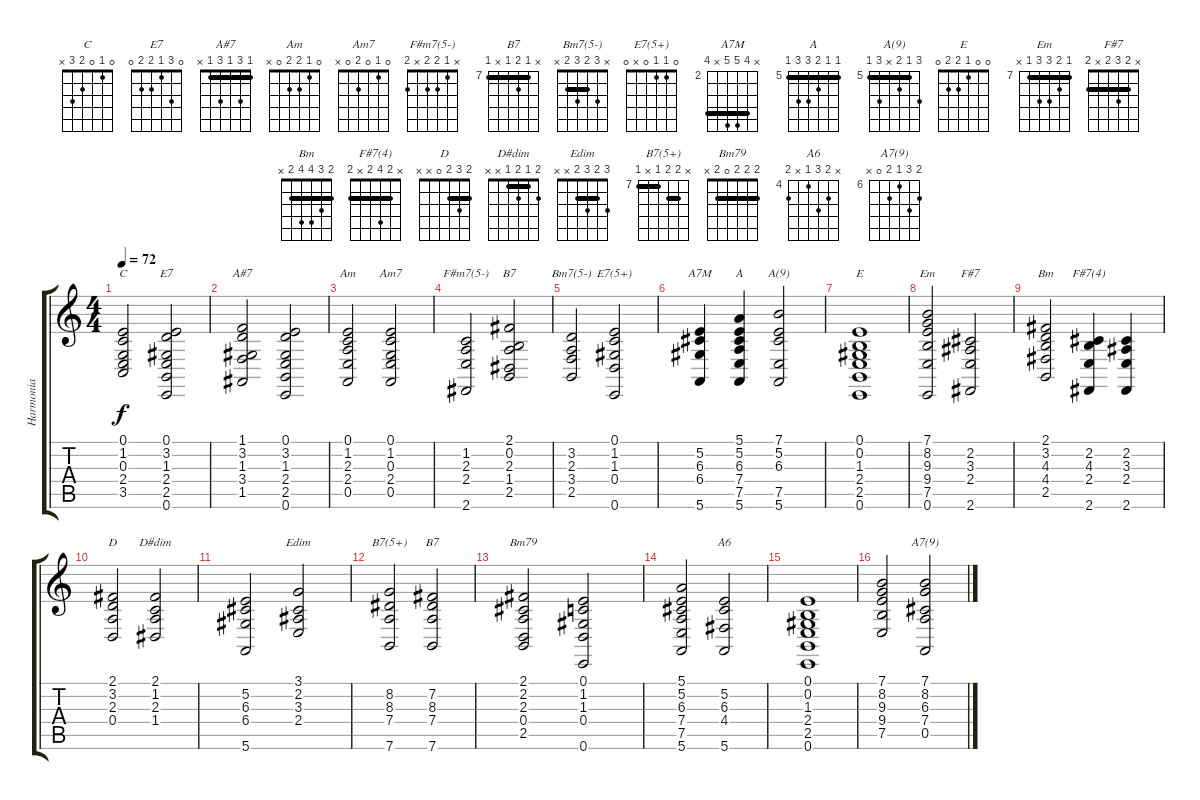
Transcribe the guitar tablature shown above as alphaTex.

\track ("Harmonia" "Harmonia") {instrument stringensemble2}
\staff {score tabs}
\tuning (E4 B3 G3 D3 A2 E2) {hide}
\chord ("C" 0 1 0 2 3 x)
\chord ("E7" 0 3 1 2 2 0)
\chord ("A#7" 1 3 1 3 1 x) {barre 1}
\chord ("Am" 0 1 2 2 0 x)
\chord ("Am7" 0 1 0 2 0 x)
\chord ("F#m7(5-)" x 1 2 2 x 2)
\chord ("B7" 2 0 2 1 2 x)
\chord ("Bm7(5-)" x 3 2 3 2 x) {barre 2}
\chord ("E7(5+)" 0 1 1 0 x 0)
\chord ("A7M" x 5 6 6 x 5) {firstfret 2 barre 5}
\chord ("A" 5 5 6 7 7 5) {firstfret 5 barre 5}
\chord ("A(9)" 7 5 6 x 7 5) {firstfret 5 barre 5}
\chord ("E" 0 0 1 2 2 0)
\chord ("Em" 7 8 9 9 7 x) {firstfret 7 barre 7}
\chord ("F#7" x 2 3 2 x 2) {barre 2}
\chord ("Bm" 2 3 4 4 2 x) {barre 2}
\chord ("F#7(4)" x 2 4 2 x 2) {barre 2}
\chord ("D" 2 3 2 0 x x) {barre 2}
\chord ("D#dim" 2 1 2 1 x x) {barre 1}
\chord ("Edim" 3 2 3 2 x x) {barre 2}
\chord ("B7(5+)" x 8 8 7 x 7) {firstfret 7 barre (7 8)}
\chord ("B7" x 7 8 7 x 7) {firstfret 7 barre 7}
\chord ("Bm79" 2 2 2 0 2 x) {barre 2}
\chord ("A6" x 5 6 4 x 5) {firstfret 4}
\chord ("A7(9)" 7 8 6 7 0 x) {firstfret 6}
\ts (4 4)
\tempo 72
\clef g2
\ks aminor
(0.1 1.2 0.3 2.4 3.5).2{ch "C" dy f} (0.1 3.2 1.3 2.4 2.5 0.6).2{ch "E7"} |
(1.1 3.2 1.3 3.4 1.5).2{ch "A#7"} (0.1 3.2 1.3 2.4 2.5 0.6).2 |
(0.1 1.2 2.3 2.4 0.5).2{ch "Am"} (0.1 1.2 0.3 2.4 0.5).2{ch "Am7"} |
(1.2 2.3 2.4 2.6).2{ch "F#m7(5-)"} (2.1 0.2 2.3 1.4 2.5).2{ch "B7"} |
(3.2 2.3 3.4 2.5).2{ch "Bm7(5-)"} (0.1 1.2 1.3 0.4 0.6).2{ch "E7(5+)"} |
(5.2 6.3 6.4 5.6).4{ch "A7M"} (5.1 5.2 6.3 7.4 7.5 5.6).4{ch "A"} (7.1 5.2 6.3 7.5 5.6).2{ch "A(9)"} |
(0.1 0.2 1.3 2.4 2.5 0.6).1{ch "E"} |
(7.1 8.2 9.3 9.4 7.5 0.6).2{ch "Em"} (2.2 3.3 2.4 2.6).2{ch "F#7"} |
(2.1 3.2 4.3 4.4 2.5).2{ch "Bm"} (2.2 4.3 2.4 2.6).4{ch "F#7(4)"} (2.2 3.3 2.4 2.6).4 |
(2.1 3.2 2.3 0.4).2{ch "D"} (2.1 1.2 2.3 1.4).2{ch "D#dim"} |
(5.2 6.3 6.4 5.6).2 (3.1 2.2 3.3 2.4).2{ch "Edim"} |
(8.2 8.3 7.4 7.6).2{ch "B7(5+)"} (7.2 8.3 7.4 7.6).2{ch "B7"} |
(2.1 2.2 2.3 0.4 2.5).2{ch "Bm79"} (0.1 1.2 1.3 0.4 0.6).2 |
(5.1 5.2 6.3 7.4 7.5 5.6).2 (5.2 6.3 4.4 5.6).2{ch "A6"} |
(0.1 0.2 1.3 2.4 2.5 0.6).1 |
(7.1 8.2 9.3 9.4 7.5).2 (7.1 8.2 6.3 7.4 0.5).2{ch "A7(9)"}
